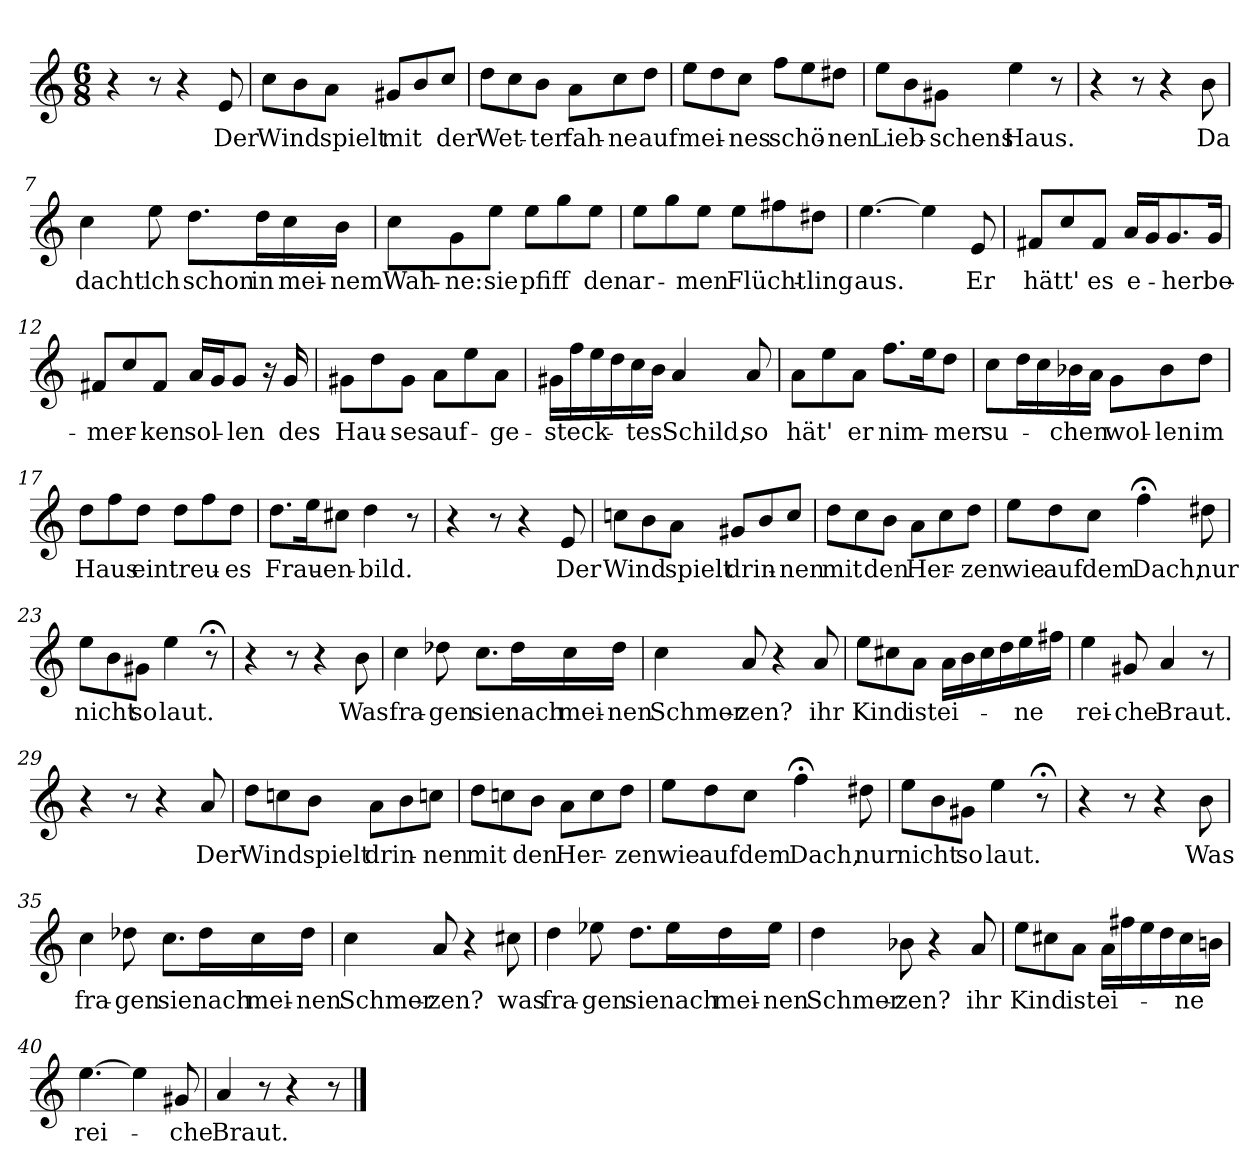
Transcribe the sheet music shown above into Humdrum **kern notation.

**kern	**text
*part1	*part1
*staff1	*staff1
*clefG2	*
*k[]	*
*M6/8	*
=1	=1
4r	.
8r	.
4r	.
!	!LO:LY:b
8e/	Der
=2	=2
!	!LO:LY:b
8cc\L	Wind
8b\	.
!	!LO:LY:b
8a\J	spielt
!	!LO:LY:b
8g#X/L	mit
8b/	.
!	!LO:LY:b
8cc/J	der
=3	=3
!	!LO:LY:b
8dd\L	Wet-
8cc\	.
!	!LO:LY:b
8b\J	-ter
!	!LO:LY:b
8a\L	fah-
!	!LO:LY:b
8cc\	-ne
!	!LO:LY:b
8dd\J	auf
=4	=4
!	!LO:LY:b
8ee\L	mei-
8dd\	.
!	!LO:LY:b
8cc\J	-nes
!	!LO:LY:b
8ff\L	schö-
8ee\	.
!	!LO:LY:b
8dd#X\J	-nen
=5	=5
!	!LO:LY:b
8ee\L	Lieb-
8b\	.
!	!LO:LY:b
8g#X\J	-schens
!	!LO:LY:b
4ee\	Haus.
8r	.
=6	=6
4r	.
8r	.
4r	.
!	!LO:LY:b
8b\	Da
!!LO:LB:g=z
=7	=7
!	!LO:LY:b
4cc\	dacht'
!	!LO:LY:b
8ee\	ich
!	!LO:LY:b
8.dd\L	schon
!	!LO:LY:b
16dd\L	in
!	!LO:LY:b
16cc\	mei-
!	!LO:LY:b
16b\JJ	-nem
=8	=8
!	!LO:LY:b
8cc\L	Wah-
!	!LO:LY:b
8g\	-ne:
!	!LO:LY:b
8ee\J	sie
!	!LO:LY:b
8ee\L	pfiff
8gg\	.
!	!LO:LY:b
8ee\J	den
=9	=9
!	!LO:LY:b
8ee\L	ar-
8gg\	.
!	!LO:LY:b
8ee\J	-men
!	!LO:LY:b
8ee\L	Flücht-
8ff#X\	.
!	!LO:LY:b
8dd#X\J	-ling
=10	=10
!	!LO:LY:b
[4.ee\	aus.
4ee\]	.
!	!LO:LY:b
8e/	Er
=11	=11
!	!LO:LY:b
8f#X/L	hätt'
8cc/	.
!	!LO:LY:b
8f#/J	es
!	!LO:LY:b
16a/LL	e-
16g/J	.
!	!LO:LY:b
8.g/	-her
!	!LO:LY:b
16g/Jk	be-
=12	=12
!	!LO:LY:b
8f#X/L	-mer-
8cc/	.
!	!LO:LY:b
8f#/J	-ken
!	!LO:LY:b
16a/LL	sol-
16g/J	.
!	!LO:LY:b
8g/J	-len
16r	.
!	!LO:LY:b
16g/	des
!!LO:LB:g=z
=13	=13
!	!LO:LY:b
8g#X\L	Hau-
8dd\	.
!	!LO:LY:b
8g#\J	-ses
!	!LO:LY:b
8a\L	auf-
8ee\	.
!	!LO:LY:b
8a\J	-ge-
=14	=14
!	!LO:LY:b
16g#X\LL	-steck-
16ff\	.
16ee\	.
16dd\	.
!	!LO:LY:b
16cc\	-tes
16b\JJ	.
!	!LO:LY:b
4a/	Schild,
!	!LO:LY:b
8a/	so
=15	=15
!	!LO:LY:b
8a\L	hät'
8ee\	.
!	!LO:LY:b
8a\J	er
!	!LO:LY:b
8.ff\L	nim-
16ee\K	.
!	!LO:LY:b
8dd\J	-mer
=16	=16
!	!LO:LY:b
8cc\L	su-
16dd\L	.
16cc\	.
!	!LO:LY:b
16b-X\	-chen
16a\JJ	.
!	!LO:LY:b
8g\L	wol-
!	!LO:LY:b
8b-\	-len
!	!LO:LY:b
8dd\J	im
=17	=17
!	!LO:LY:b
8dd\L	Haus
8ff\	.
!	!LO:LY:b
8dd\J	ein
!	!LO:LY:b
8dd\L	treu-
8ff\	.
!	!LO:LY:b
8dd\J	-es
=18	=18
!	!LO:LY:b
8.dd\L	Frau-
16ee\K	.
!	!LO:LY:b
8cc#X\J	-en-
!	!LO:LY:b
4dd\	-bild.
8r	.
!!LO:LB:g=z
=19	=19
4r	.
8r	.
4r	.
!	!LO:LY:b
8e/	Der
=20	=20
!	!LO:LY:b
8ccn\L	Wind
8b\	.
!	!LO:LY:b
8a\J	spielt
!	!LO:LY:b
8g#X/L	drin-
8b/	.
!	!LO:LY:b
8cc/J	-nen
=21	=21
!	!LO:LY:b
8dd\L	mit
8cc\	.
!	!LO:LY:b
8b\J	den
!	!LO:LY:b
8a\L	Her-
8cc\	.
!	!LO:LY:b
8dd\J	-zen
=22	=22
!	!LO:LY:b
8ee\L	wie
!	!LO:LY:b
8dd\	auf
!	!LO:LY:b
8cc\J	dem
!	!LO:LY:b
4ff;<\	Dach,
!	!LO:LY:b
8dd#X\	nur
=23	=23
!	!LO:LY:b
8ee\L	nicht
8b\	.
!	!LO:LY:b
8g#X\J	so
!	!LO:LY:b
4ee\	laut.
8r;<	.
=24	=24
4r	.
8r	.
4r	.
!	!LO:LY:b
8b\	Was
!!LO:LB:g=z
=25	=25
!	!LO:LY:b
4cc\	fra-
!	!LO:LY:b
8dd-X\	-gen
!	!LO:LY:b
8.cc\L	sie
!	!LO:LY:b
16dd-\L	nach
!	!LO:LY:b
16cc\	mei-
!	!LO:LY:b
16dd-\JJ	-nen
=26	=26
!	!LO:LY:b
4cc\	Schmer-
!	!LO:LY:b
8a/	-zen?
4r	.
!	!LO:LY:b
8a/	ihr
=27	=27
!	!LO:LY:b
8ee\L	Kind
8cc#X\	.
!	!LO:LY:b
8a\J	ist
!	!LO:LY:b
16a\LL	ei-
16b\	.
16cc#\	.
16dd\	.
!	!LO:LY:b
16ee\	-ne
16ff#X\JJ	.
=28	=28
!	!LO:LY:b
4ee\	rei-
!	!LO:LY:b
8g#X/	-che
!	!LO:LY:b
4a/	Braut.
8r	.
=29	=29
4r	.
8r	.
4r	.
!	!LO:LY:b
8a/	Der
=30	=30
!	!LO:LY:b
8dd\L	Wind
8ccn\	.
!	!LO:LY:b
8b\J	spielt
!	!LO:LY:b
8a\L	drin-
8b\	.
!	!LO:LY:b
8ccn\J	-nen
!!LO:LB:g=z
=31	=31
!	!LO:LY:b
8dd\L	mit
8ccn\	.
!	!LO:LY:b
8b\J	den
!	!LO:LY:b
8a\L	Her-
8cc\	.
!	!LO:LY:b
8dd\J	-zen
=32	=32
!	!LO:LY:b
8ee\L	wie
!	!LO:LY:b
8dd\	auf
!	!LO:LY:b
8cc\J	dem
!	!LO:LY:b
4ff;<\	Dach,
!	!LO:LY:b
8dd#X\	nur
=33	=33
!	!LO:LY:b
8ee\L	nicht
8b\	.
!	!LO:LY:b
8g#X\J	so
!	!LO:LY:b
4ee\	laut.
8r;<	.
=34	=34
4r	.
8r	.
4r	.
!	!LO:LY:b
8b\	Was
=35	=35
!	!LO:LY:b
4cc\	fra-
!	!LO:LY:b
8dd-X\	-gen
!	!LO:LY:b
8.cc\L	sie
!	!LO:LY:b
16dd-\L	nach
!	!LO:LY:b
16cc\	mei-
!	!LO:LY:b
16dd-\JJ	-nen
=36	=36
!	!LO:LY:b
4cc\	Schmer-
!	!LO:LY:b
8a/	-zen?
4r	.
!	!LO:LY:b
8cc#X\	was
!!LO:LB:g=z
=37	=37
!	!LO:LY:b
4dd\	fra-
!	!LO:LY:b
8ee-X\	-gen
!	!LO:LY:b
8.dd\L	sie
!	!LO:LY:b
16ee-\L	nach
!	!LO:LY:b
16dd\	mei-
!	!LO:LY:b
16ee-\JJ	-nen
=38	=38
!	!LO:LY:b
4dd\	Schmer-
!	!LO:LY:b
8b-X\	-zen?
4r	.
!	!LO:LY:b
8a/	ihr
=39	=39
!	!LO:LY:b
8ee\L	Kind
8cc#X\	.
!	!LO:LY:b
8a\J	ist
!	!LO:LY:b
16a\LL	ei-
16ff#X\	.
16ee\	.
16dd\	.
!	!LO:LY:b
16cc#\	-ne
16bn\JJ	.
=40	=40
!	!LO:LY:b
[4.ee\	rei-
4ee\]	.
!	!LO:LY:b
8g#X/	-che
=41	=41
!	!LO:LY:b
4a/	Braut.
8r	.
4r	.
8r	.
==	==
*-	*-
